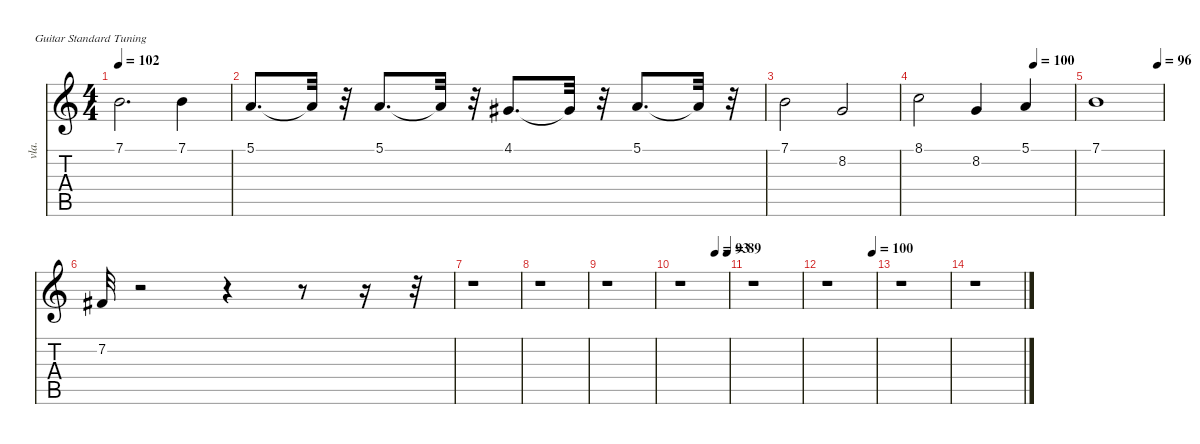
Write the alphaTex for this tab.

\defaultSystemsLayout 4
\hideDynamics
\bracketExtendMode nobrackets
\otherSystemsTrackNameOrientation horizontal
\track ("Track 5" "vla.") {instrument viola}
\staff {score tabs}
\tuning (E4 B3 G3 D3 A2 E2)
\ts (4 4)
\tempo 102
\clef g2
\ks c
7.1.2{d dy f beam Down} 7.1.4{beam Down} |
5.1.8{d dy ff beam Up} 5.1{t}.32{dy f beam Up} r.32{beam Up} 5.1.8{d dy ff beam Up} 5.1{t}.32{dy f beam Up} r.32{beam Up} 4.1{acc #}.8{d beam Up} 4.1{t acc #}.32{beam Up} r.32{beam Up} 5.1.8{d beam Up} 5.1{t}.32{beam Up} r.32{beam Up} |
7.1.2{beam Down} 8.2.2{beam Up} |
\tempo (100 0.742268)
8.1.2{beam Down} 8.2.4{beam Up} 5.1.4{beam Up} |
\tempo (96 0.927835)
7.1.1{beam Down} |
7.2{acc #}.32{dy ff beam Up} r.2{beam Up} r.4{beam Up} r.8{beam Up} r.16{beam Up} r.32{beam Up} |
r.1{beam Down} |
r.1{beam Down} |
r.1{beam Down} |
\tempo (93 0.739583)
\tempo (89 0.989583)
r.1{beam Down} |
r.1{beam Down} |
\tempo (100 0.9375)
r.1{beam Down} |
r.1{beam Down} |
r.1{beam Down}
